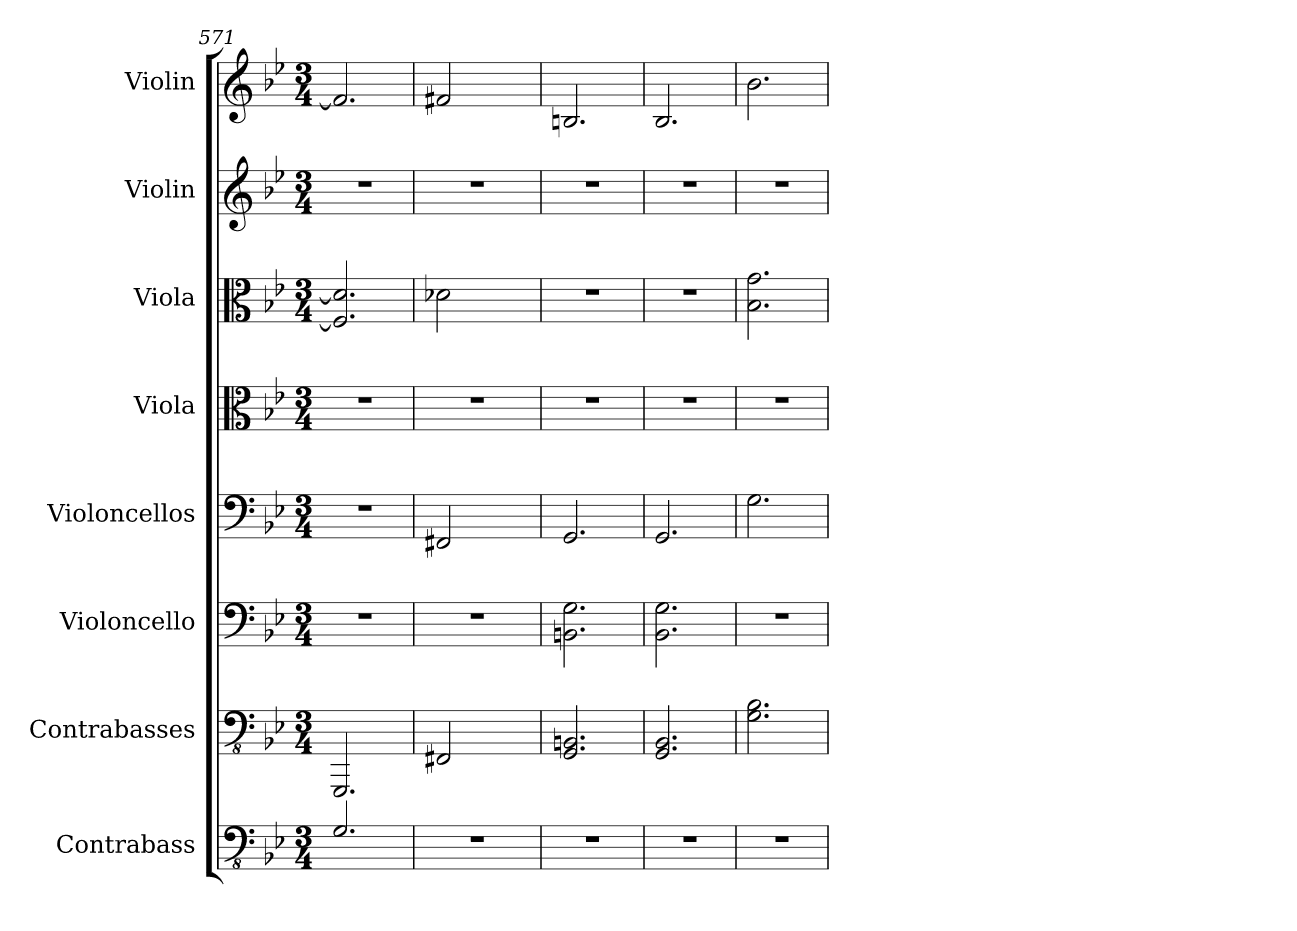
**kern	**kern	**kern	**kern	**kern	**kern	**kern	**kern
*part8	*part7	*part6	*part5	*part4	*part3	*part2	*part1
*staff8	*staff7	*staff6	*staff5	*staff4	*staff3	*staff2	*staff1
*I"Contrabass	*I"Contrabasses	*I"Violoncello	*I"Violoncellos	*I"Viola	*I"Viola	*I"Violin	*I"Violin
*I'Cb.	*I'Cbs.	*I'Vc.	*I'Vcs.	*I'Vla.	*I'Vla.	*I'Vln.	*I'Vln.
*clefFv4	*clefFv4	*clefF4	*clefF4	*clefC3	*clefC3	*clefG2	*clefG2
*ITrd7c12	*	*	*	*	*	*	*
*k[b-e-]	*k[b-e-]	*k[b-e-]	*k[b-e-]	*k[b-e-]	*k[b-e-]	*k[b-e-]	*k[b-e-]
*M3/4	*M3/4	*M3/4	*M3/4	*M3/4	*M3/4	*M3/4	*M3/4
=571	=571	=571	=571	=571	=571	=571	=571
2.GGG/	2.GGGG/	2.r	2.r	2.r	2.F#/] 2.d/]	2.r	2.f#/]
=572	=572	=572	=572	=572	=572	=572	=572
2.r	2FFF#X/	2.r	2FF#X/	2.r	2d-X\	2.r	2f#X/
.	4ryy	.	4ryy	.	4ryy	.	4ryy
=573	=573	=573	=573	=573	=573	=573	=573
2.r	2.GGG/ 2.BBBn/	2.BBn\ 2.G\	2.GG/	2.r	2.r	2.r	2.Bn/
=574	=574	=574	=574	=574	=574	=574	=574
2.r	2.GGG/ 2.BBB-/	2.BB-\ 2.G\	2.GG/	2.r	2.r	2.r	2.B-/
=575	=575	=575	=575	=575	=575	=575	=575
2.r	2.GG\ 2.BB-\	2.r	2.G\	2.r	2.B-\ 2.g\	2.r	2.b-\
=	=	=	=	=	=	=	=
*-	*-	*-	*-	*-	*-	*-	*-
